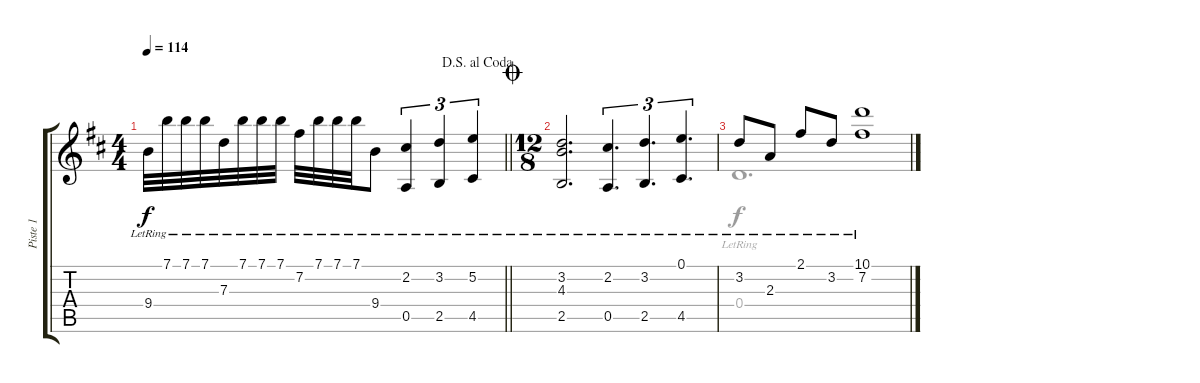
\track ("Piste 1" "Piste 1") {instrument acousticguitarsteel}
\staff {score tabs}
\tuning (E4 B3 G3 D3 A2 E2) {hide}
\voice
\ts (4 4)
\jump dalsegnoalcoda
\tempo 114
\clef g2
\barLineRight lightlight
\ks d
9.4{lr}.32{dy f} 7.1{lr}.32 7.1{lr}.32 7.1{lr}.32 7.3{lr}.32 7.1{lr}.32 7.1{lr}.32 7.1{lr}.32 7.2{lr}.32 7.1{lr}.32 7.1{lr}.32 7.1{lr}.32 9.4{lr}.8 (2.2{lr} 0.5{lr}).4{tu (3 2)} (3.2{lr} 2.5{lr}).4{tu (3 2)} (5.2{lr} 4.5{lr}).4{tu (3 2)} |
\ts (12 8)
\jump coda
(3.2{lr} 4.3{lr} 2.5{lr}).2{d} (2.2{lr} 0.5{lr}).4{d tu (3 2)} (3.2{lr} 2.5{lr}).4{d tu (3 2)} (0.1{lr} 4.5{lr}).4{d tu (3 2)} |
3.2{lr}.8 2.3{lr}.8{beam split} 2.1{lr}.8{beam merge} 3.2{lr}.8 (10.1{lr} 7.2{lr}).1
\voice
\clef g2
\ottava regular
\simile none
\barLineRight lightlight
\ks d
|
|
0.4{lr}.1{d}
